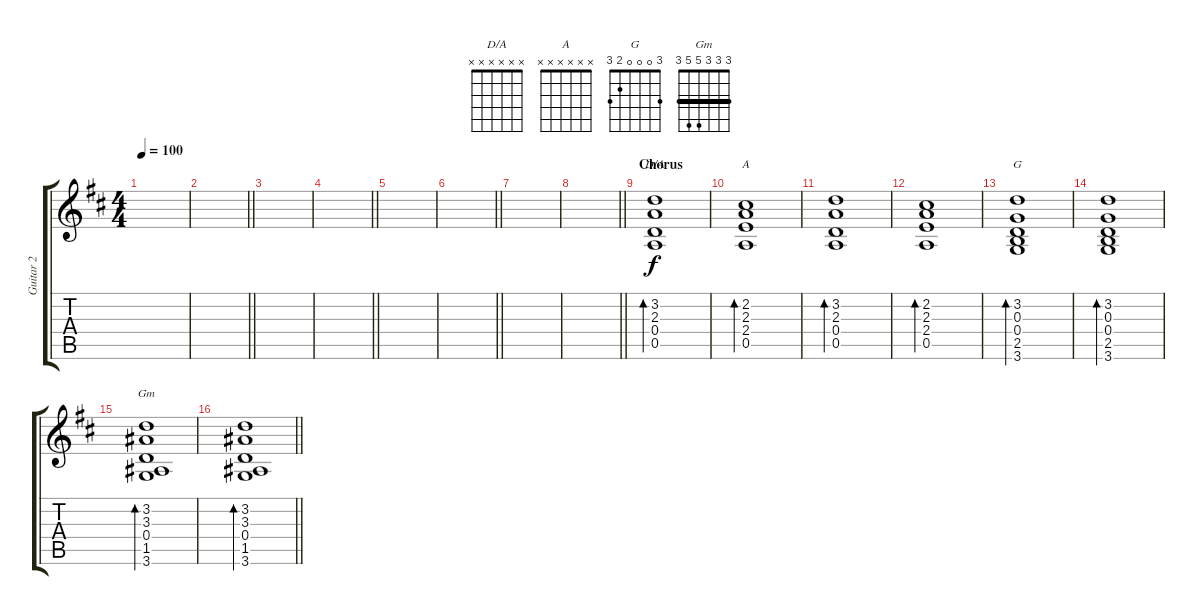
\track ("Guitar 2" "Guitar 2") {instrument acousticguitarsteel}
\staff {score tabs}
\tuning (E4 B3 G3 D3 A2 E2) {hide}
\chord ("D/A" x x x x x x)
\chord ("A" x x x x x x)
\chord ("G" 3 0 0 0 2 3)
\chord ("Gm" 3 3 3 5 5 3) {barre 3}
\ts (4 4)
\tempo 100
\clef g2
\ks d
|
\barLineRight lightlight
|
|
\barLineRight lightlight
|
|
\barLineRight lightlight
|
|
\barLineRight lightlight
|
\section ("" "Chorus")
(3.2 2.3 0.4 0.5).1{bd 240 ch "D/A"} |
(2.2 2.3 2.4 0.5).1{bd 240 ch "A"} |
(3.2 2.3 0.4 0.5).1{bd 240} |
(2.2 2.3 2.4 0.5).1{bd 240} |
(3.2 0.3 0.4 2.5 3.6).1{bd 240 ch "G"} |
(3.2 0.3 0.4 2.5 3.6).1{bd 240} |
(3.2 3.3 0.4 1.5 3.6).1{bd 240 ch "Gm"} |
\barLineRight lightlight
(3.2 3.3 0.4 1.5 3.6).1{bd 240}
